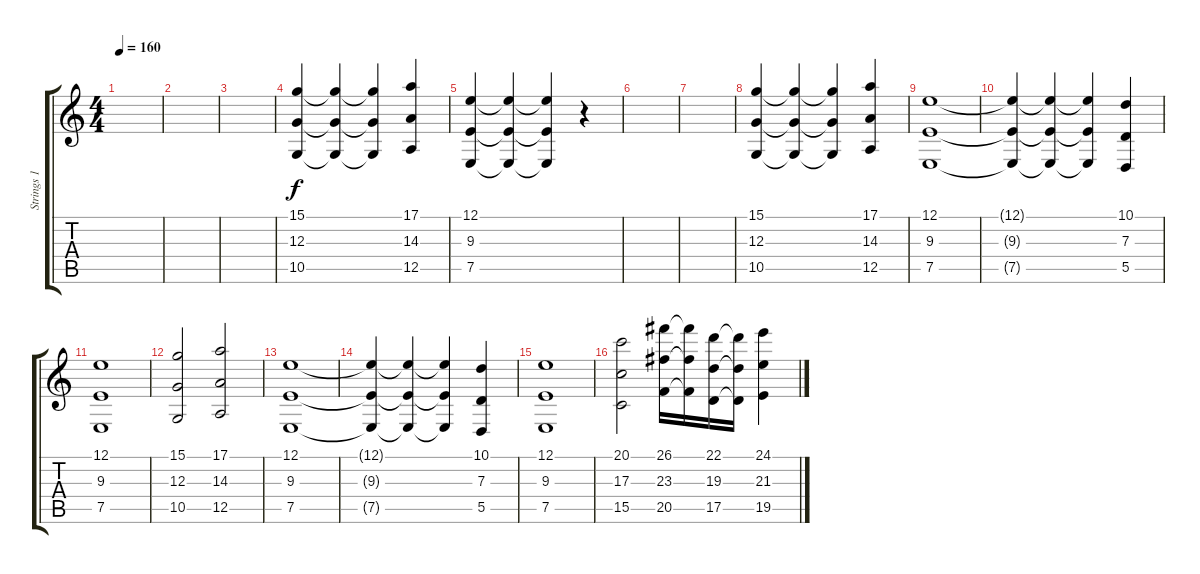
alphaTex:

\track ("Strings 1" "Strings 1") {instrument stringensemble1}
\staff {score tabs}
\tuning (E4 B3 G3 D3 A2 E2) {hide}
\ts (4 4)
\tempo 160
\clef g2
\ks c
|
|
|
(15.1 12.3 10.5).4 (15.1{t} 12.3{t} 10.5{t}).4 (15.1{t} 12.3{t} 10.5{t}).4 (17.1 14.3 12.5).4 |
(12.1 9.3 7.5).4 (12.1{t} 9.3{t} 7.5{t}).4 (12.1{t} 9.3{t} 7.5{t}).4 r.4 |
|
|
(15.1 12.3 10.5).4 (15.1{t} 12.3{t} 10.5{t}).4 (15.1{t} 12.3{t} 10.5{t}).4 (17.1 14.3 12.5).4 |
(12.1 9.3 7.5).1 |
(12.1{t} 9.3{t} 7.5{t}).4 (12.1{t} 9.3{t} 7.5{t}).4 (12.1{t} 9.3{t} 7.5{t}).4 (10.1 7.3 5.5).4 |
(12.1 9.3 7.5).1 |
(15.1 12.3 10.5).2 (17.1 14.3 12.5).2 |
(12.1 9.3 7.5).1 |
(12.1{t} 9.3{t} 7.5{t}).4 (12.1{t} 9.3{t} 7.5{t}).4 (12.1{t} 9.3{t} 7.5{t}).4 (10.1 7.3 5.5).4 |
(12.1 9.3 7.5).1 |
(20.1 17.3 15.5).2 (26.1 23.3 20.5).16 (26.1{t} 23.3{t} 20.5{t}).16 (22.1 19.3 17.5).16 (22.1{t} 19.3{t} 17.5{t}).16 (24.1 21.3 19.5).4
